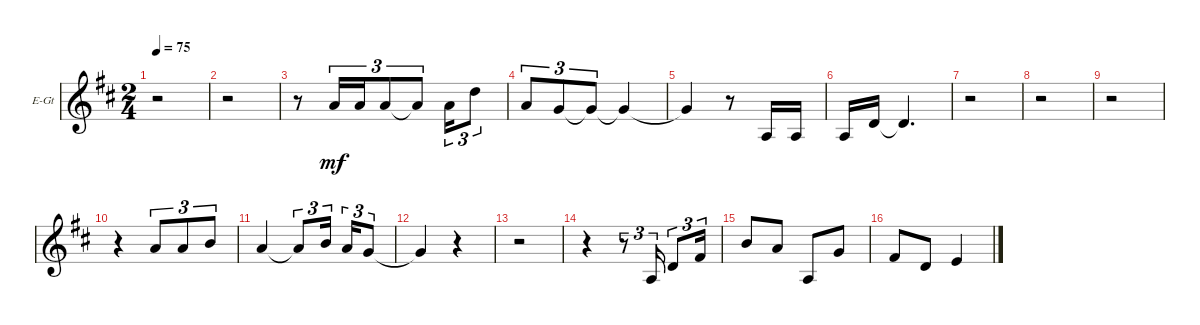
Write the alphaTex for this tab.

\defaultSystemsLayout 4
\bracketExtendMode groupsimilarinstruments
\firstSystemTrackNameOrientation horizontal
\otherSystemsTrackNameOrientation horizontal
\track ("Paul's Voice" "E-Gt") {instrument electricguitarclean}
\staff {score}
\tuning (E4 B3 G3 D3 A2 E2)
\ts (2 4)
\tempo 75
\clef g2
\scale
0.333333
\ks d
r.2{dy mf} |
\scale
0.333333 r.2 |
\scale
0.333333 r.8 2.3.16{tu (3 2)} 2.3.16{tu (3 2)} 2.3.8{tu (3 2)} 2.3{t}.8{tu (3 2)} 2.3.16{tu (3 2)} 3.2.8{tu (3 2)} |
\scale
0.333333 2.3.8{tu (3 2)} 0.3.8{tu (3 2)} 0.3{t}.8{tu (3 2)} 0.3{t}.4 |
\scale
0.333333 0.3{t}.4 r.8 0.5.16 0.5.16 |
\scale
0.333333 0.5.16 0.4.16 0.4{t}.4{d} |
\scale
0.333333 r.2 |
\scale
0.333333 r.2 |
\scale
0.333333 r.2 |
\scale
0.333333 r.4 2.3.8{tu (3 2)} 2.3.8{tu (3 2)} 0.2.8{tu (3 2)} |
\scale
0.333333 2.3.4 2.3{t}.8{tu (3 2)} 0.2.16{tu (3 2)} 2.3.16{tu (3 2)} 0.3.8{tu (3 2)} |
\scale
0.333333 0.3{t}.4 r.4 |
\scale
0.333333 r.2 |
\scale
0.333333 r.4 r.8{tu (3 2)} 0.5.16{tu (3 2)} 0.4.8{tu (3 2)} 4.4.16{tu (3 2)} |
\scale
0.333333 4.3.8 2.3.8 0.5.8 0.3.8 |
\scale
0.333333 4.4.8 0.4.8 2.4.4
